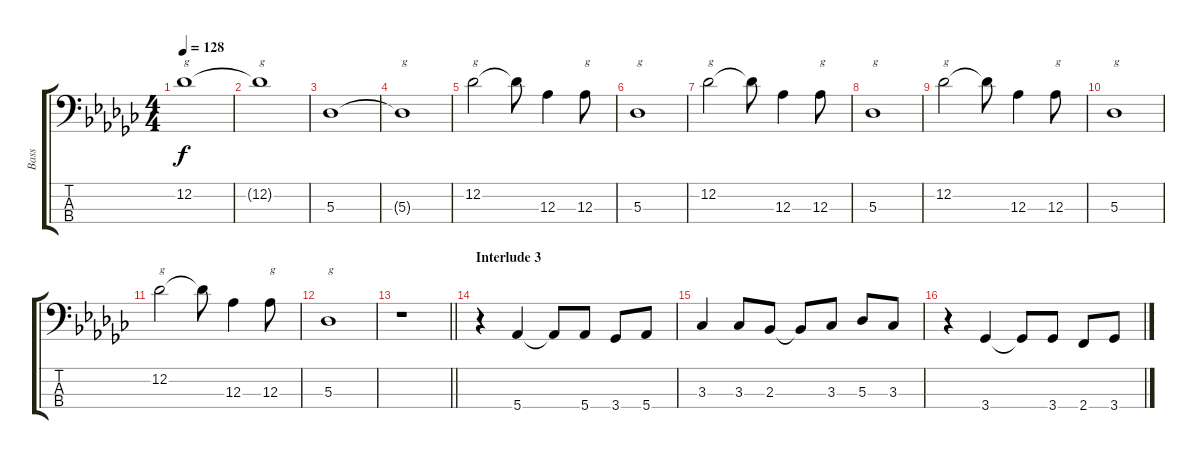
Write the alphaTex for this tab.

\track ("Bass" "Bass") {instrument electricbasspick}
\staff {score tabs}
\tuning (Gb2 Db2 Ab1 Eb1) {hide}
\ts (4 4)
\tempo 128
\clef f4
\ks gb
12.2.1{txt "g" dy f} |
12.2{t}.1{txt "g"} |
5.3.1 |
5.3{t}.1{txt "g"} |
12.2.2{txt "g"} 12.2{t}.8 12.3.4 12.3.8{txt "g"} |
5.3.1{txt "g"} |
12.2.2{txt "g"} 12.2{t}.8 12.3.4 12.3.8{txt "g"} |
5.3.1{txt "g"} |
12.2.2{txt "g"} 12.2{t}.8 12.3.4 12.3.8{txt "g"} |
5.3.1{txt "g"} |
12.2.2{txt "g"} 12.2{t}.8 12.3.4 12.3.8{txt "g"} |
5.3.1{txt "g"} |
\barLineRight lightlight
r.1 |
\section ("" "Interlude 3")
r.4 5.4.4 5.4{t}.8 5.4.8 3.4.8 5.4.8 |
3.3.4 3.3.8 2.3.8 2.3{t}.8 3.3.8 5.3.8 3.3.8 |
r.4 3.4.4 3.4{t}.8 3.4.8 2.4.8 3.4.8
